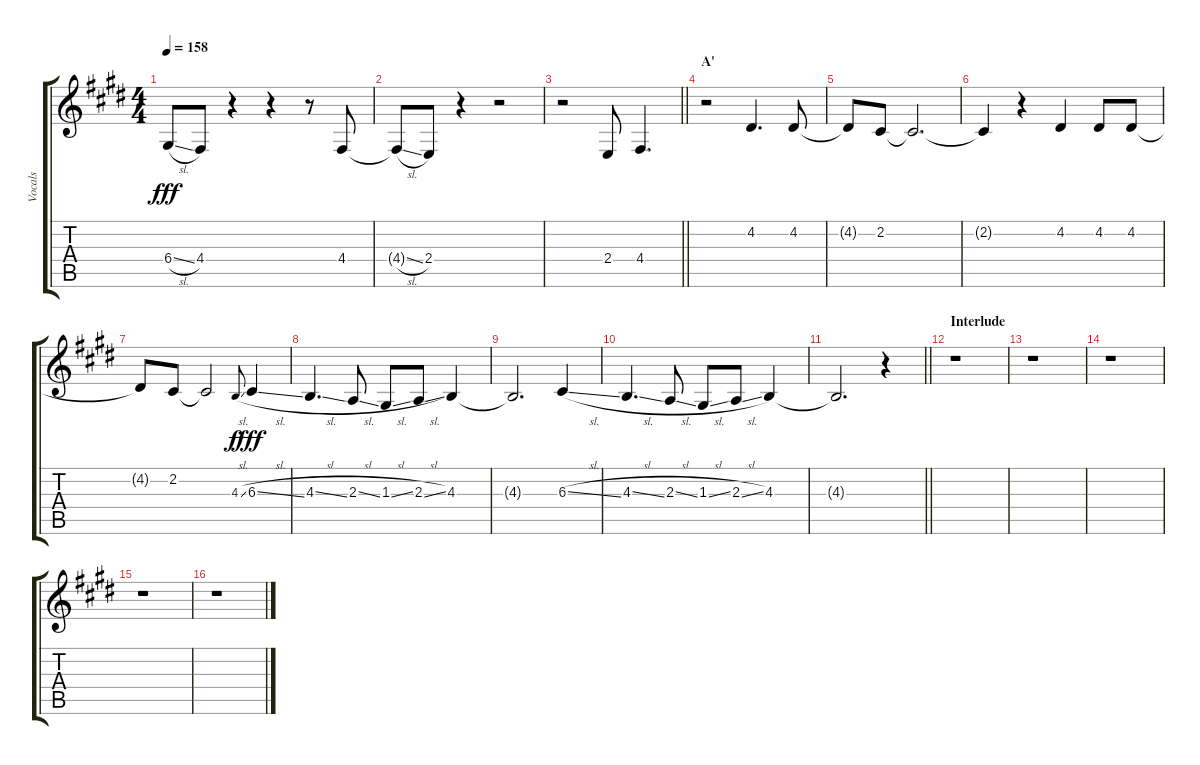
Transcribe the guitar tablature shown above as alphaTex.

\track ("Vocals" "Vocals") {instrument voiceoohs}
\staff {score tabs}
\tuning (E4 B3 G3 D3 A2 E2) {hide}
\ts (4 4)
\tempo 158
\clef g2
\ks e
6.4{sl t}.8{dy fff} 4.4.8 r.4 r.4 r.8 4.4.8 |
4.4{sl t}.8 2.4.8 r.4 r.2 |
\barLineRight lightlight
r.2 2.4.8 4.4.4{d} |
\section ("" "A'")
r.2 4.2.4{d} 4.2.8 |
4.2{t}.8 2.2.8 2.2{t}.2{d} |
2.2{t}.4 r.4 4.2.4 4.2.8 4.2.8 |
4.2{t}.8 2.2.8 2.2{t}.2 4.3{sl}.8{gr onbeat dy f} 6.3{sl}.4{dy fff} |
4.3{sl}.4{d} 2.3{sl}.8 1.3{sl}.8 2.3{sl}.8 4.3.4 |
4.3{t}.2{d} 6.3{sl}.4 |
4.3{sl}.4{d} 2.3{sl}.8 1.3{sl}.8 2.3{sl}.8 4.3.4 |
\barLineRight lightlight
4.3{t}.2{d} r.4 |
\section ("" "Interlude")
r.1 |
r.1 |
r.1 |
r.1 |
r.1
